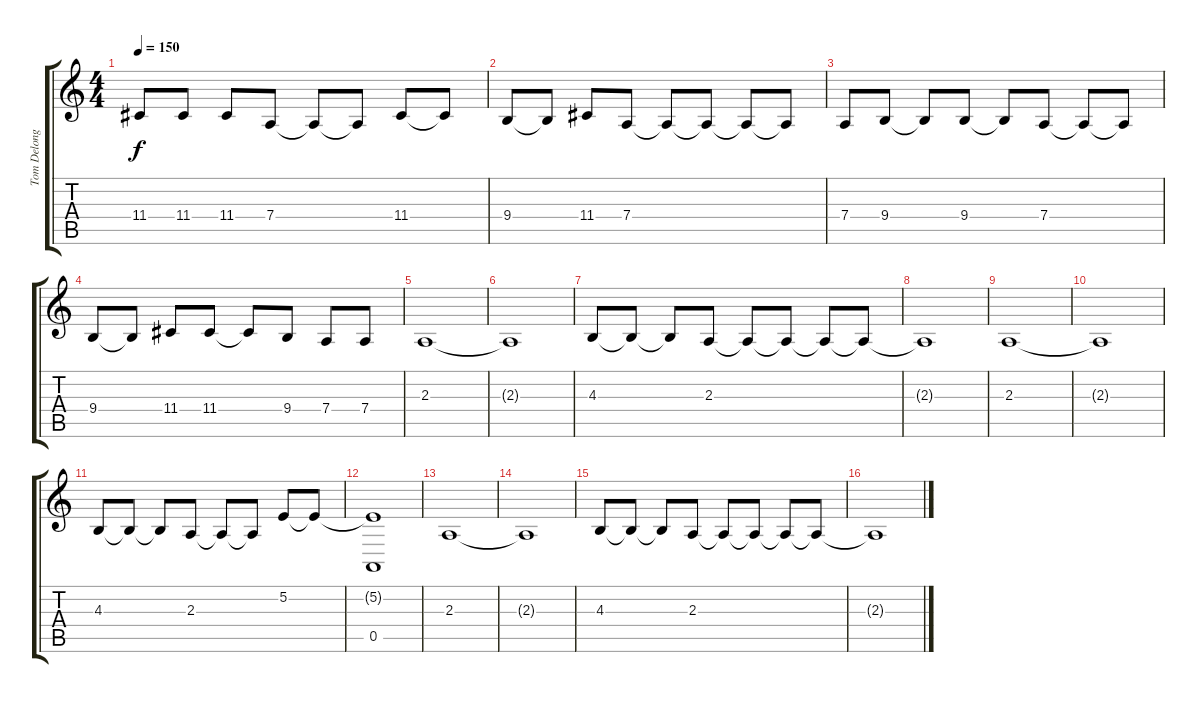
\track ("Tom Delonge - Vocals" "Tom Delong") {instrument flute}
\staff {score tabs}
\tuning (E4 B3 G3 D3 A2 E2) {hide}
\ts (4 4)
\tempo 150
\clef g2
\ks c
11.4.8{dy f} 11.4.8 11.4.8 7.4.8 7.4{t}.8 7.4{t}.8 11.4.8 11.4{t}.8 |
9.4.8 9.4{t}.8 11.4.8 7.4.8 7.4{t}.8 7.4{t}.8 7.4{t}.8 7.4{t}.8 |
7.4.8 9.4.8 9.4{t}.8 9.4.8 9.4{t}.8 7.4.8 7.4{t}.8 7.4{t}.8 |
9.4.8 9.4{t}.8 11.4.8 11.4.8 11.4{t}.8 9.4.8 7.4.8 7.4.8 |
2.3.1 |
2.3{t}.1 |
4.3.8 4.3{t}.8 4.3{t}.8 2.3.8 2.3{t}.8 2.3{t}.8 2.3{t}.8 2.3{t}.8 |
2.3{t}.1 |
2.3.1 |
2.3{t}.1 |
4.3.8 4.3{t}.8 4.3{t}.8 2.3.8 2.3{t}.8 2.3{t}.8 5.2.8 5.2{t}.8 |
(5.2{t} 0.5).1 |
2.3.1 |
2.3{t}.1 |
4.3.8 4.3{t}.8 4.3{t}.8 2.3.8 2.3{t}.8 2.3{t}.8 2.3{t}.8 2.3{t}.8 |
2.3{t}.1
